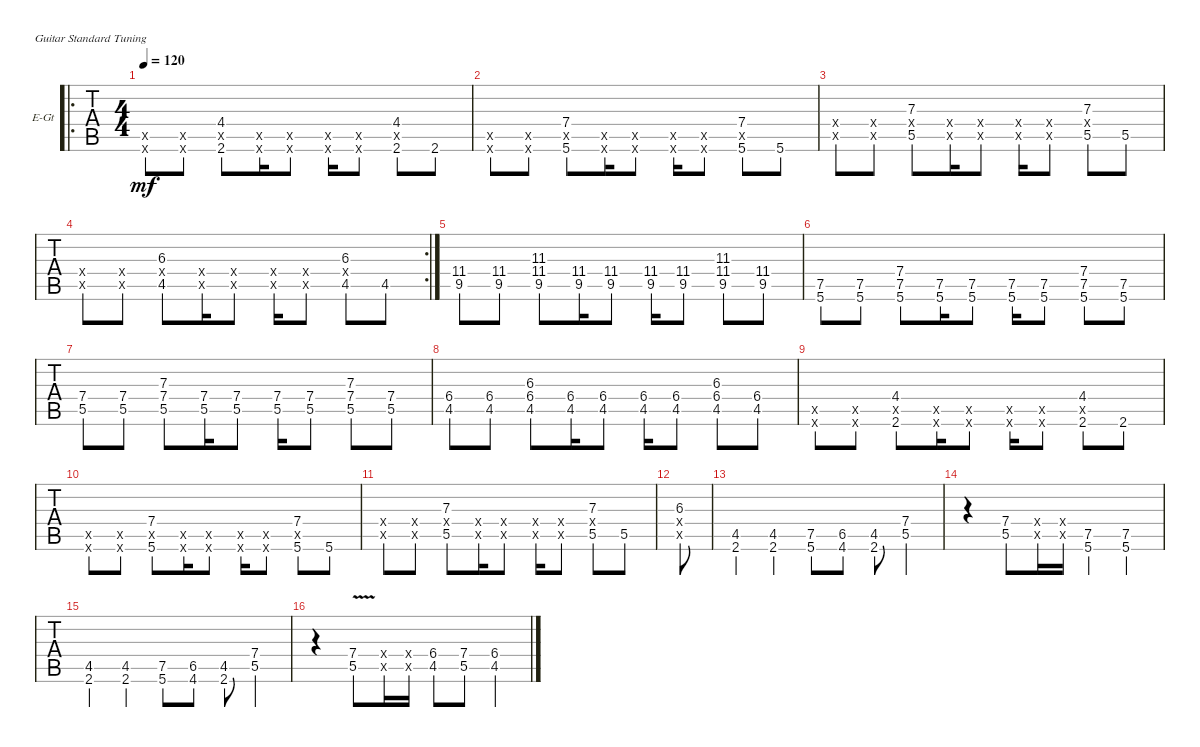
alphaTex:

\defaultSystemsLayout 4
\bracketExtendMode groupsimilarinstruments
\firstSystemTrackNameOrientation horizontal
\otherSystemsTrackNameOrientation horizontal
\track ("Electric Guitar" "E-Gt") {instrument electricguitarclean}
\staff {tabs}
\tuning (E4 B3 G3 D3 A2 E2)
\ro
\ts (4 4)
\tempo 120
\clef g2
\ks c
(2.6{x} 0.5{x}).8{dy mf} (2.6{x} 0.5{x}).8 (2.6 4.4 0.5{x}).8 (2.6{x} 0.5{x}).16 (2.6{x} 0.5{x}).8 (2.6{x} 0.5{x}).16 (2.6{x} 0.5{x}).8 (2.6 4.4 0.5{x}).8 2.6.8 |
(5.6{x} 0.5{x}).8 (5.6{x} 0.5{x}).8 (5.6 7.4 0.5{x}).8 (5.6{x} 0.5{x}).16 (5.6{x} 0.5{x}).8 (5.6{x} 0.5{x}).16 (5.6{x} 0.5{x}).8 (5.6 7.4 0.5{x}).8 5.6.8 |
(5.5{x} 0.4{x}).8 (5.5{x} 0.4{x}).8 (5.5 7.3 0.4{x}).8 (5.5{x} 0.4{x}).16 (5.5{x} 0.4{x}).8 (5.5{x} 0.4{x}).16 (5.5{x} 0.4{x}).8 (5.5 7.3 0.4{x}).8 5.5.8 |
\rc 2
(4.5{x} 0.4{x}).8 (4.5{x} 0.4{x}).8 (4.5 6.3 0.4{x}).8 (4.5{x} 0.4{x}).16 (4.5{x} 0.4{x}).8 (4.5{x} 0.4{x}).16 (4.5{x} 0.4{x}).8 (4.5 6.3 0.4{x}).8 4.5.8 |
(9.5 11.4).8 (9.5 11.4).8 (9.5 11.4 11.3).8 (9.5 11.4).16 (9.5 11.4).8 (9.5 11.4).16 (9.5 11.4).8 (9.5 11.4 11.3).8 (9.5 11.4).8 |
(5.6 7.5).8 (5.6 7.5).8 (5.6 7.4 7.5).8 (5.6 7.5).16 (5.6 7.5).8 (5.6 7.5).16 (5.6 7.5).8 (5.6 7.4 7.5).8 (5.6 7.5).8 |
(5.5 7.4).8 (5.5 7.4).8 (5.5 7.3 7.4).8 (5.5 7.4).16 (5.5 7.4).8 (5.5 7.4).16 (5.5 7.4).8 (5.5 7.3 7.4).8 (5.5 7.4).8 |
(4.5 6.4).8 (4.5 6.4).8 (4.5 6.3 6.4).8 (4.5 6.4).16 (4.5 6.4).8 (4.5 6.4).16 (4.5 6.4).8 (4.5 6.3 6.4).8 (4.5 6.4).8 |
(2.6{x} 0.5{x}).8 (2.6{x} 0.5{x}).8 (2.6 4.4 0.5{x}).8 (2.6{x} 0.5{x}).16 (2.6{x} 0.5{x}).8 (2.6{x} 0.5{x}).16 (2.6{x} 0.5{x}).8 (2.6 4.4 0.5{x}).8 2.6.8 |
(5.6{x} 0.5{x}).8 (5.6{x} 0.5{x}).8 (5.6 7.4 0.5{x}).8 (5.6{x} 0.5{x}).16 (5.6{x} 0.5{x}).8 (5.6{x} 0.5{x}).16 (5.6{x} 0.5{x}).8 (5.6 7.4 0.5{x}).8 5.6.8 |
(5.5{x} 0.4{x}).8 (5.5{x} 0.4{x}).8 (5.5 7.3 0.4{x}).8 (5.5{x} 0.4{x}).16 (5.5{x} 0.4{x}).8 (5.5{x} 0.4{x}).16 (5.5{x} 0.4{x}).8 (5.5 7.3 0.4{x}).8 5.5.8 |
(4.5{x} 0.4{x} 6.3).8 |
(2.6 4.5).4 (2.6 4.5).4 (5.6 7.5).8 (4.6 6.5).8 (2.6 4.5).8 (5.5 7.4).4 |
r.4 (5.5 7.4).8 (0.5{x} 0.4{x}).16 (0.5{x} 0.4{x}).16 (5.6 7.5).4 (5.6 7.5).4 |
(2.6 4.5).4 (2.6 4.5).4 (5.6 7.5).8 (4.6 6.5).8 (2.6 4.5).8 (5.5 7.4).4 |
r.4 (5.5 7.4{v}).8 (0.5{x} 0.4{x}).16 (0.5{x} 0.4{x}).16 (4.5 6.4).8 (5.5 7.4).8 (4.5 6.4).4
